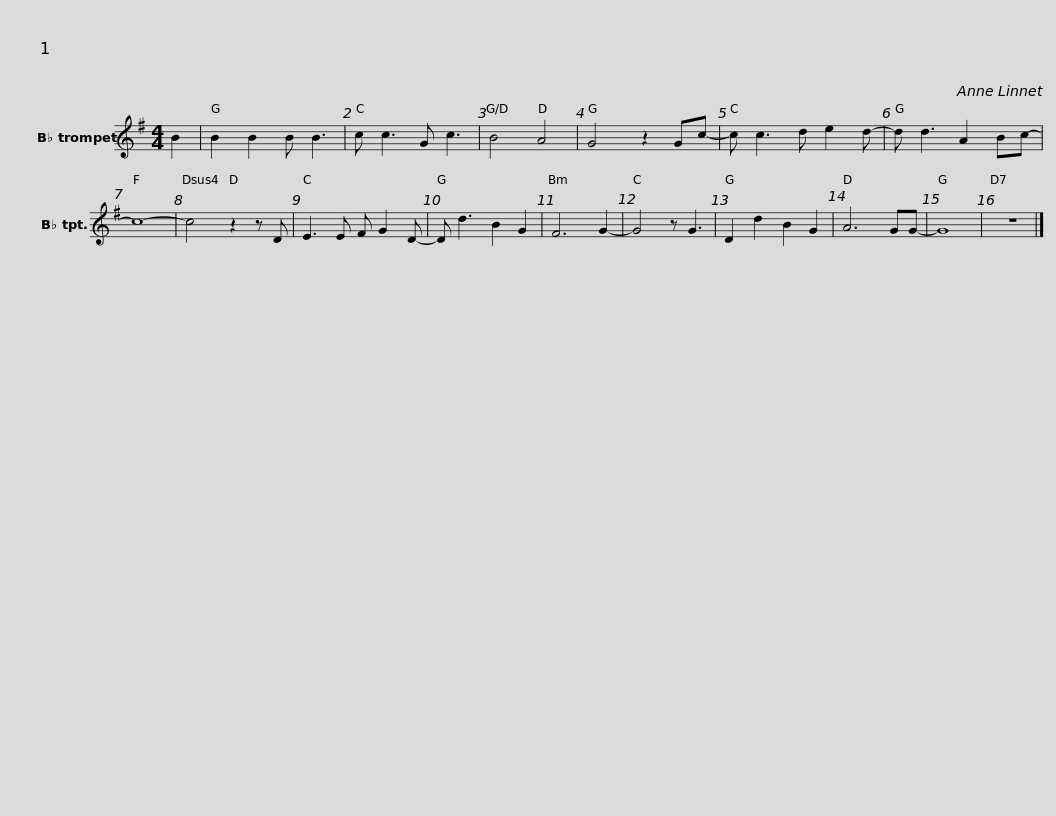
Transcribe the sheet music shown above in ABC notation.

X:1
L:1/8
M:4/4
I:linebreak $
K:none
V:1 treble transpose=-2
V:1
[K:G] B2 | B2 B2 B B3 | c c3 G c3 | B4 A4 | G4 z2 Gc- |$ %5
 c c3 d e2 d- | d d3 A2 Bc- | c8- | c4 z2 z D |$ E3 E F G2 D- | %10
 D d3 B2 G2 | F6 G2- | G4 z G3 |$ D2 d2 B2 G2 | A6 GG- | %15
 G8 | z8 |] %17
